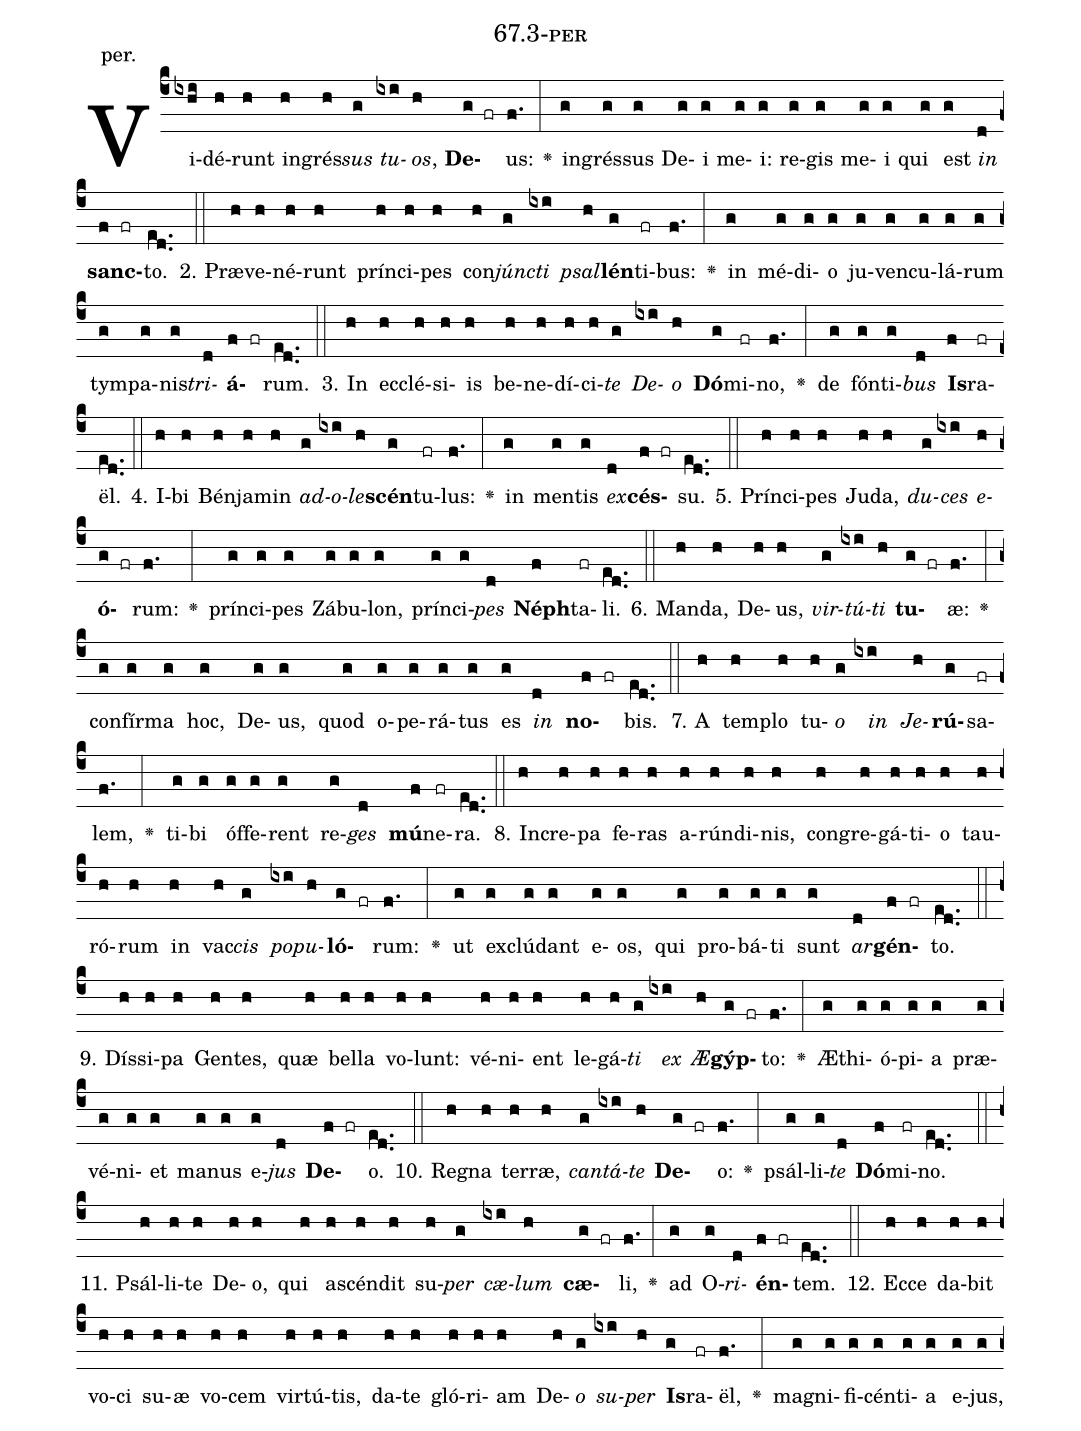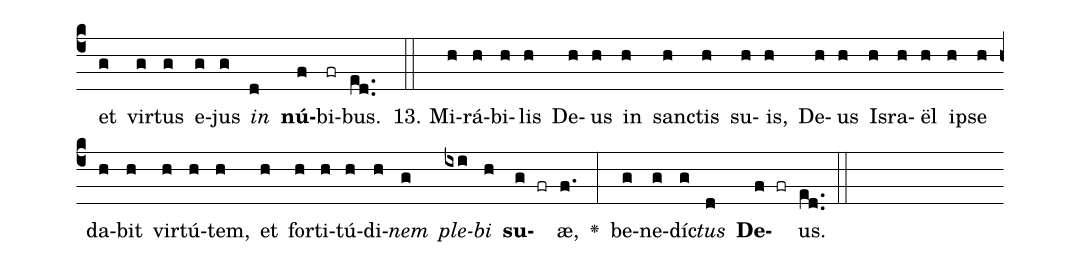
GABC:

name: 67.3-per;
annotation: per.;
%%
(c4)Vi(ixhi)dé(h)runt(h) in(h)grés(h)<i>sus</i>(g) <i>tu</i>(ixi)<i>os</i>,(h) <b>De</b>(g fr)us:(f.) <v>\greheightstar</v>(:) in(g)grés(g)sus(g) De(g)i(g) me(g)i:(g) re(g)gis(g) me(g)i(g) qui(g) est(g) <i>in</i>(d) <b>sanc</b>(f fr)to.(ed..) (::)
2. Præ(h)ve(h)né(h)runt(h) prín(h)ci(h)pes(h) con(h)<i>júnc</i>(g)<i>ti</i>(ixi) <i>psal</i>(h)<b>lén</b>(g)ti(fr)bus:(f.) <v>\greheightstar</v>(:) in(g) mé(g)di(g)o(g) ju(g)ven(g)cu(g)lá(g)rum(g) tym(g)pa(g)nis(g)<i>tri</i>(d)<b>á</b>(f fr)rum.(ed..) (::)
3. In(h) ec(h)clé(h)si(h)is(h) be(h)ne(h)dí(h)ci(h)<i>te</i>(g) <i>De</i>(ixi)<i>o</i>(h) <b>Dó</b>(g)mi(fr)no,(f.) <v>\greheightstar</v>(:) de(g) fón(g)ti(g)<i>bus</i>(d) <b>Is</b>(f)ra(fr)ël.(ed..) (::)
4. I(h)bi(h) Bén(h)ja(h)min(h) <i>ad</i>(g)<i>o</i>(ixi)<i>le</i>(h)<b>scén</b>(g)tu(fr)lus:(f.) <v>\greheightstar</v>(:) in(g) men(g)tis(g) <i>ex</i>(d)<b>cés</b>(f fr)su.(ed..) (::)
5. Prín(h)ci(h)pes(h) Ju(h)da,(h) <i>du</i>(g)<i>ces</i>(ixi) <i>e</i>(h)<b>ó</b>(g fr)rum:(f.) <v>\greheightstar</v>(:) prín(g)ci(g)pes(g) Zá(g)bu(g)lon,(g) prín(g)ci(g)<i>pes</i>(d) <b>Néph</b>(f)ta(fr)li.(ed..) (::)
6. Man(h)da,(h) De(h)us,(h) <i>vir</i>(g)<i>tú</i>(ixi)<i>ti</i>(h) <b>tu</b>(g fr)æ:(f.) <v>\greheightstar</v>(:) con(g)fír(g)ma(g) hoc,(g) De(g)us,(g) quod(g) o(g)pe(g)rá(g)tus(g) es(g) <i>in</i>(d) <b>no</b>(f fr)bis.(ed..) (::)
7. A(h) tem(h)plo(h) tu(h)<i>o</i>(g) <i>in</i>(ixi) <i>Je</i>(h)<b>rú</b>(g)sa(fr)lem,(f.) <v>\greheightstar</v>(:) ti(g)bi(g) óf(g)fe(g)rent(g) re(g)<i>ges</i>(d) <b>mú</b>(f)ne(fr)ra.(ed..) (::)
8. In(h)cre(h)pa(h) fe(h)ras(h) a(h)rún(h)di(h)nis,(h) con(h)gre(h)gá(h)ti(h)o(h) tau(h)ró(h)rum(h) in(h) vac(h)<i>cis</i>(g) <i>po</i>(ixi)<i>pu</i>(h)<b>ló</b>(g fr)rum:(f.) <v>\greheightstar</v>(:) ut(g) ex(g)clú(g)dant(g) e(g)os,(g) qui(g) pro(g)bá(g)ti(g) sunt(g) <i>ar</i>(d)<b>gén</b>(f fr)to.(ed..) (::)
9. Dís(h)si(h)pa(h) Gen(h)tes,(h) quæ(h) bel(h)la(h) vo(h)lunt:(h) vé(h)ni(h)ent(h) le(h)gá(h)<i>ti</i>(g) <i>ex</i>(ixi) <i>Æ</i>(h)<b>gýp</b>(g fr)to:(f.) <v>\greheightstar</v>(:) Æ(g)thi(g)ó(g)pi(g)a(g) præ(g)vé(g)ni(g)et(g) ma(g)nus(g) e(g)<i>jus</i>(d) <b>De</b>(f fr)o.(ed..) (::)
10. Re(h)gna(h) ter(h)ræ,(h) <i>can</i>(g)<i>tá</i>(ixi)<i>te</i>(h) <b>De</b>(g fr)o:(f.) <v>\greheightstar</v>(:) psál(g)li(g)<i>te</i>(d) <b>Dó</b>(f)mi(fr)no.(ed..) (::)
11. Psál(h)li(h)te(h) De(h)o,(h) qui(h) a(h)scén(h)dit(h) su(h)<i>per</i>(g) <i>cæ</i>(ixi)<i>lum</i>(h) <b>cæ</b>(g fr)li,(f.) <v>\greheightstar</v>(:) ad(g) O(g)<i>ri</i>(d)<b>én</b>(f fr)tem.(ed..) (::)
12. Ec(h)ce(h) da(h)bit(h) vo(h)ci(h) su(h)æ(h) vo(h)cem(h) vir(h)tú(h)tis,(h) da(h)te(h) gló(h)ri(h)am(h) De(h)<i>o</i>(g) <i>su</i>(ixi)<i>per</i>(h) <b>Is</b>(g)ra(fr)ël,(f.) <v>\greheightstar</v>(:) ma(g)gni(g)fi(g)cén(g)ti(g)a(g) e(g)jus,(g) et(g) vir(g)tus(g) e(g)jus(g) <i>in</i>(d) <b>nú</b>(f)bi(fr)bus.(ed..) (::)
13. Mi(h)rá(h)bi(h)lis(h) De(h)us(h) in(h) sanc(h)tis(h) su(h)is,(h) De(h)us(h) Is(h)ra(h)ël(h) ip(h)se(h) da(h)bit(h) vir(h)tú(h)tem,(h) et(h) for(h)ti(h)tú(h)di(h)<i>nem</i>(g) <i>ple</i>(ixi)<i>bi</i>(h) <b>su</b>(g fr)æ,(f.) <v>\greheightstar</v>(:) be(g)ne(g)díc(g)<i>tus</i>(d) <b>De</b>(f fr)us.(ed..) (::)
